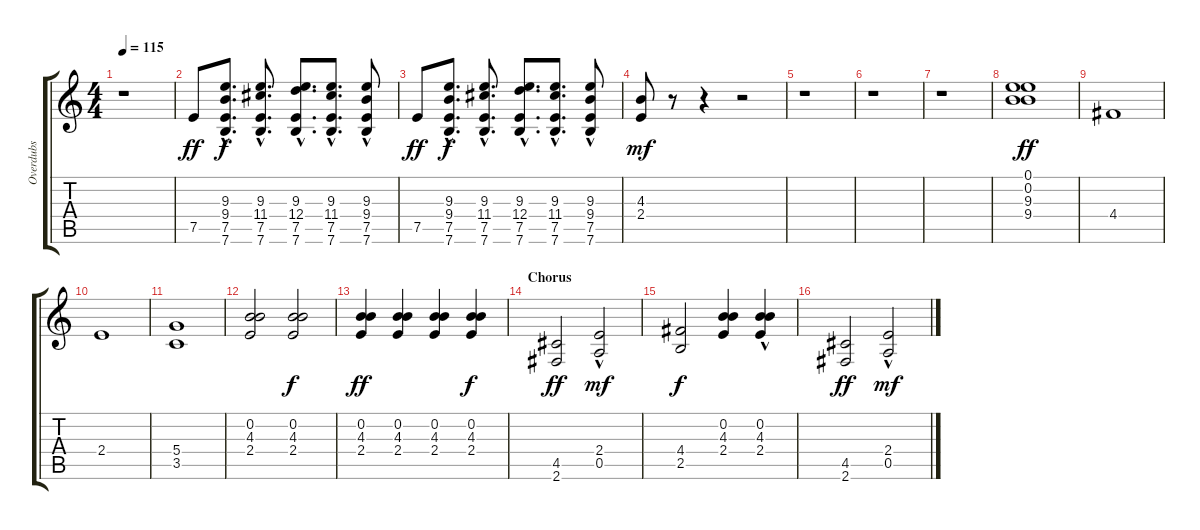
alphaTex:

\track ("Overdubs" "Overdubs") {instrument distortionguitar}
\staff {score tabs}
\tuning (E4 B3 G3 D3 A2 E2) {hide}
\ts (4 4)
\tempo 115
\clef g2
\ks c
r.1{dy f} |
7.5.8{dy ff} (9.3{hac} 9.4{hac} 7.5{hac} 7.6{hac}).8{d dy f} (9.3{hac} 11.4{hac} 7.5{hac} 7.6{hac}).8{d} (9.3{hac} 12.4{hac} 7.5{hac} 7.6{hac}).8{d} (9.3{hac} 11.4{hac} 7.5{hac} 7.6{hac}).8{d} (9.3 9.4{hac} 7.5 7.6).8 |
7.5.8{dy ff} (9.3{hac} 9.4{hac} 7.5{hac} 7.6{hac}).8{d dy f} (9.3{hac} 11.4{hac} 7.5{hac} 7.6{hac}).8{d} (9.3{hac} 12.4{hac} 7.5{hac} 7.6{hac}).8{d} (9.3{hac} 11.4{hac} 7.5{hac} 7.6{hac}).8{d} (9.3 9.4{hac} 7.5 7.6).8 |
(4.3 2.4).8{dy mf} r.8 r.4 r.2 |
r.1 |
r.1 |
r.1 |
(0.1 0.2 9.3 9.4).1{dy ff} |
4.4.1 |
2.4.1 |
(5.4 3.5).1 |
(0.2 4.3 2.4).2 (0.2 4.3 2.4).2{dy f} |
(0.2 4.3 2.4).4{dy ff} (0.2 4.3 2.4).4 (0.2 4.3 2.4).4 (0.2 4.3 2.4).4{dy f} |
\section ("" "Chorus")
(4.5 2.6).2{dy ff} (2.4 0.5{hac}).2{dy mf} |
(4.4 2.5).2{dy f} (0.2 4.3 2.4).4 (0.2{hac} 4.3 2.4).4 |
(4.5 2.6).2{dy ff} (2.4 0.5{hac}).2{dy mf}
